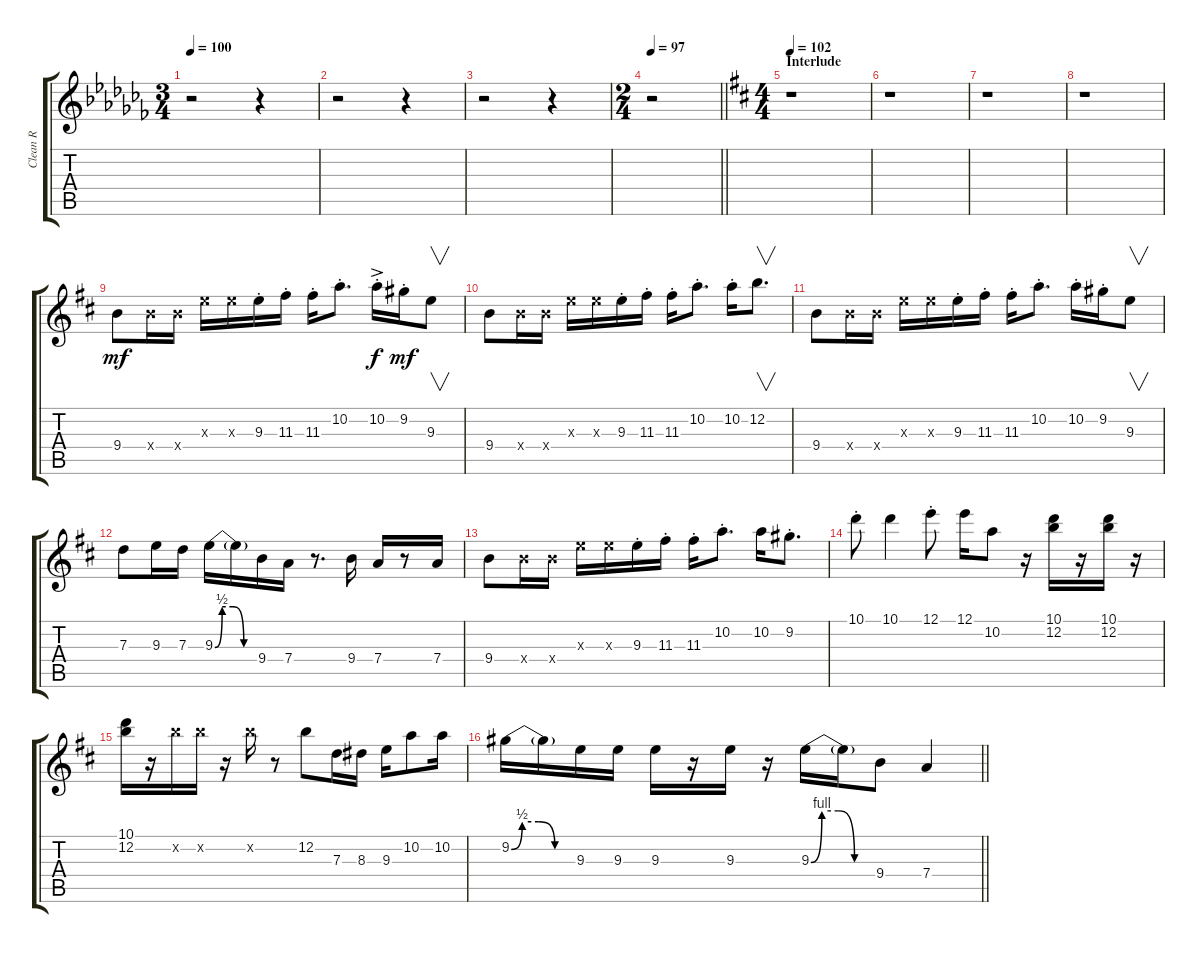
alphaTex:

\track ("Clean R" "Clean R") {instrument electricguitarmuted}
\staff {score tabs}
\tuning (E4 B3 G3 D3 A2 E2) {hide}
\ts (3 4)
\tempo 100
\clef g2
\ks cb
r.2{dy mf} r.4 |
r.2 r.4 |
r.2 r.4 |
\ts (2 4)
\tempo 97
\barLineRight lightlight
r.2 |
\ts (4 4)
\section ("" "Interlude")
\tempo 102
\ks d
r.1 |
r.1 |
r.1 |
r.1 |
9.4.8 9.4{x}.16 9.4{x}.16 9.3{x}.16 9.3{x}.16 9.3{st}.16 11.3{st}.16 11.3{st}.16 10.2{st}.8{d} 10.2{ac st}.16{dy f} 9.2{st}.16{dy mf} 9.3.8{v} |
9.4.8 9.4{x}.16 9.4{x}.16 9.3{x}.16 9.3{x}.16 9.3{st}.16 11.3{st}.16 11.3{st}.16 10.2{st}.8{d} 10.2{st}.16 12.2.8{v d} |
9.4.8 9.4{x}.16 9.4{x}.16 9.3{x}.16 9.3{x}.16 9.3{st}.16 11.3{st}.16 11.3{st}.16 10.2{st}.8{d} 10.2{st}.16 9.2{st}.16 9.3.8{v} |
7.3.8 9.3.16 7.3.16 9.3{be (custom 0 0 10 2 25 2 40 0 60 0)}.16 9.3{t}.16 9.4.16 7.4.16 r.8{d} 9.4.16 7.4.16 r.8 7.4.16 |
9.4.8 9.4{x}.16 9.4{x}.16 9.3{x}.16 9.3{x}.16 9.3{st}.16 11.3{st}.16 11.3{st}.16 10.2{st}.8{d} 10.2.16 9.2{st}.8{d} |
10.1{st}.8 10.1.4 12.1{st}.8 12.1.16 10.2.8 r.16 (10.1 12.2).16 r.16 (10.1 12.2).16 r.16 |
(10.1 12.2).16 r.16 12.2{x}.16 12.2{x}.16 r.16 12.2{x}.16 r.8 12.2.8 7.3.16 8.3.16 9.3.16 10.2.8 10.2.16 |
\barLineRight lightlight
9.2{be (custom 0 0 10 2 25 2 40 0 60 0)}.16 9.2{t}.16 9.3.16 9.3.16 9.3.16 r.16 9.3.16 r.16 9.3{be (custom 0 0 10 4 25 4 40 0 60 0)}.16 9.3{t}.16 9.4.8 7.4.4
